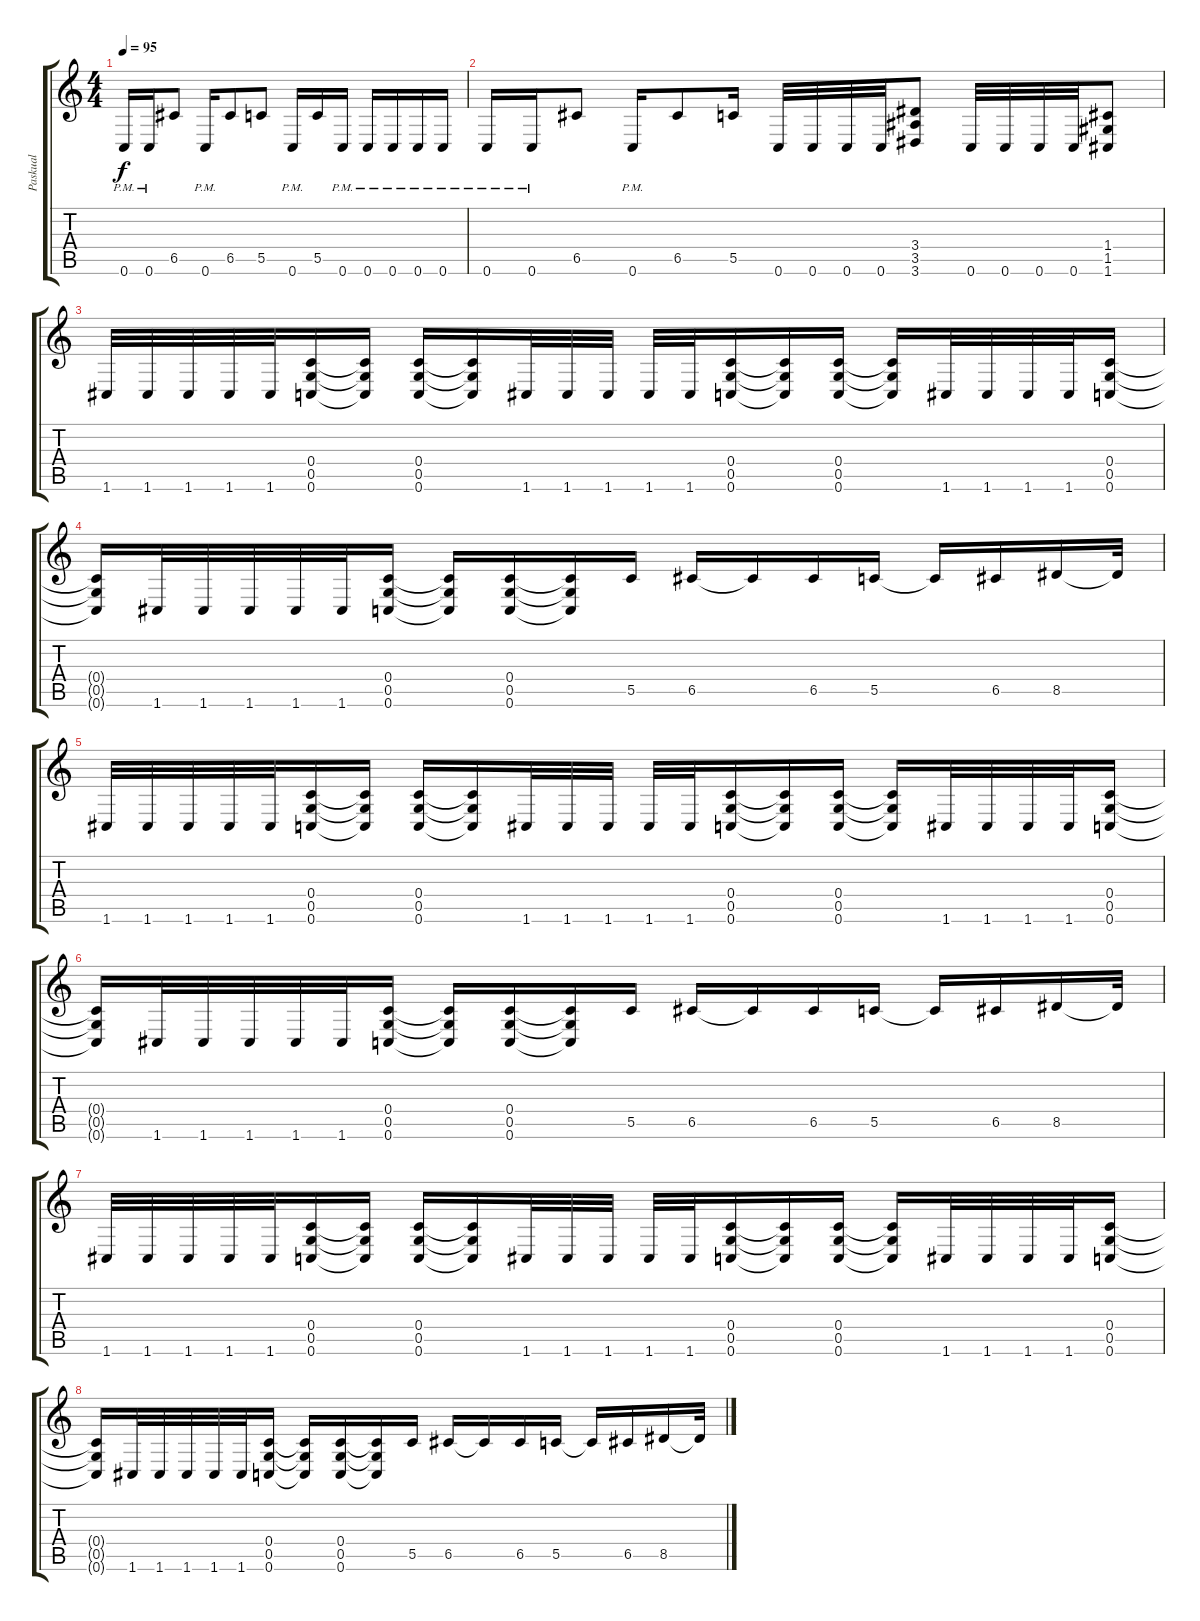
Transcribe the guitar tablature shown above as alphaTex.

\track ("Paskual" "Paskual") {instrument distortionguitar}
\staff {score tabs}
\tuning (D4 A3 F3 C3 G2 C2) {hide}
\ts (4 4)
\tempo 95
\clef g2
\ks c
0.6{pm}.16{dy f} 0.6{pm}.16 6.5.8 0.6{pm}.16 6.5.8 5.5.8 0.6{pm}.16 5.5.16 0.6{pm}.16 0.6{pm}.16 0.6{pm}.16 0.6{pm}.16 0.6{pm}.16 |
0.6{pm}.16 0.6{pm}.16 6.5.8 0.6{pm}.16 6.5.8 5.5.16 0.6.32 0.6.32 0.6.32 0.6.32 (3.4 3.5 3.6).8 0.6.32 0.6.32 0.6.32 0.6.32 (1.4 1.5 1.6).8 |
1.6.32 1.6.32 1.6.32 1.6.32 1.6.32 (0.4 0.5 0.6).16 (0.4{t} 0.5{t} 0.6{t}).16 (0.4 0.5 0.6).16 (0.4{t} 0.5{t} 0.6{t}).16 1.6.32 1.6.32 1.6.32 1.6.32 1.6.32 (0.4 0.5 0.6).16 (0.4{t} 0.5{t} 0.6{t}).16 (0.4 0.5 0.6).16 (0.4{t} 0.5{t} 0.6{t}).16 1.6.32 1.6.32 1.6.32 1.6.32 (0.4 0.5 0.6).16 |
(0.4{t} 0.5{t} 0.6{t}).16 1.6.32 1.6.32 1.6.32 1.6.32 1.6.32 (0.4 0.5 0.6).16 (0.4{t} 0.5{t} 0.6{t}).16 (0.4 0.5 0.6).16 (0.4{t} 0.5{t} 0.6{t}).16 5.5.16 6.5.16 6.5{t}.16 6.5.16 5.5.16 5.5{t}.16 6.5.16 8.5.16 8.5{t}.32 |
1.6.32 1.6.32 1.6.32 1.6.32 1.6.32 (0.4 0.5 0.6).16 (0.4{t} 0.5{t} 0.6{t}).16 (0.4 0.5 0.6).16 (0.4{t} 0.5{t} 0.6{t}).16 1.6.32 1.6.32 1.6.32 1.6.32 1.6.32 (0.4 0.5 0.6).16 (0.4{t} 0.5{t} 0.6{t}).16 (0.4 0.5 0.6).16 (0.4{t} 0.5{t} 0.6{t}).16 1.6.32 1.6.32 1.6.32 1.6.32 (0.4 0.5 0.6).16 |
(0.4{t} 0.5{t} 0.6{t}).16 1.6.32 1.6.32 1.6.32 1.6.32 1.6.32 (0.4 0.5 0.6).16 (0.4{t} 0.5{t} 0.6{t}).16 (0.4 0.5 0.6).16 (0.4{t} 0.5{t} 0.6{t}).16 5.5.16 6.5.16 6.5{t}.16 6.5.16 5.5.16 5.5{t}.16 6.5.16 8.5.16 8.5{t}.32 |
1.6.32 1.6.32 1.6.32 1.6.32 1.6.32 (0.4 0.5 0.6).16 (0.4{t} 0.5{t} 0.6{t}).16 (0.4 0.5 0.6).16 (0.4{t} 0.5{t} 0.6{t}).16 1.6.32 1.6.32 1.6.32 1.6.32 1.6.32 (0.4 0.5 0.6).16 (0.4{t} 0.5{t} 0.6{t}).16 (0.4 0.5 0.6).16 (0.4{t} 0.5{t} 0.6{t}).16 1.6.32 1.6.32 1.6.32 1.6.32 (0.4 0.5 0.6).16 |
(0.4{t} 0.5{t} 0.6{t}).16 1.6.32 1.6.32 1.6.32 1.6.32 1.6.32 (0.4 0.5 0.6).16 (0.4{t} 0.5{t} 0.6{t}).16 (0.4 0.5 0.6).16 (0.4{t} 0.5{t} 0.6{t}).16 5.5.16 6.5.16 6.5{t}.16 6.5.16 5.5.16 5.5{t}.16 6.5.16 8.5.16 8.5{t}.32
